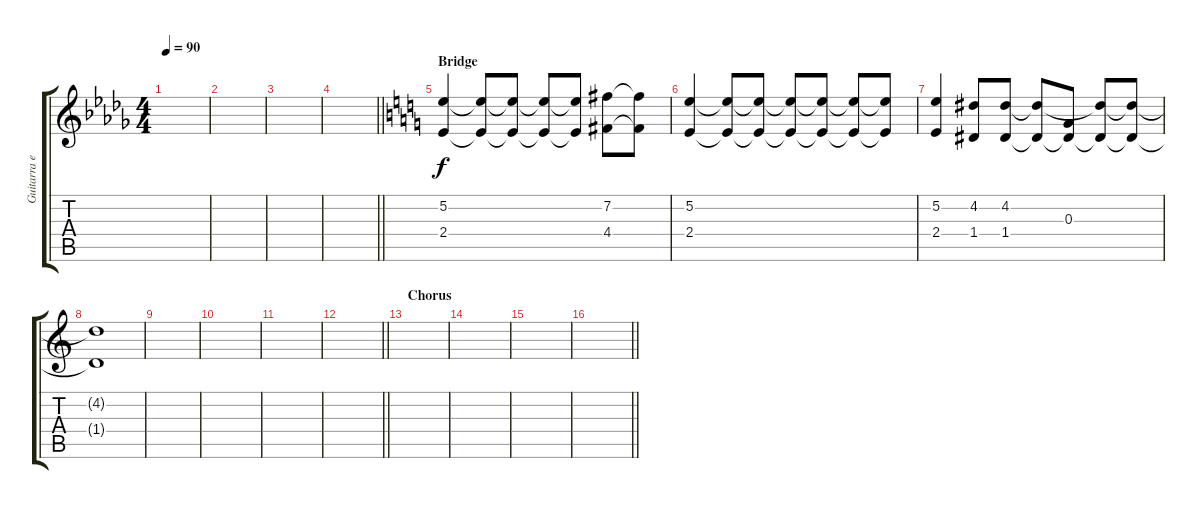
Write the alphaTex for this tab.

\track ("Guitarra extra 1" "Guitarra e") {instrument distortionguitar}
\staff {score tabs}
\tuning (E4 B3 G3 D3 A2 D2) {hide}
\ts (4 4)
\tempo 90
\clef g2
\ks db
|
|
|
\barLineRight lightlight
|
\section ("" "Bridge")
\ks c
(5.2 2.4).4 (5.2{t} 2.4{t}).8 (5.2{t} 2.4{t}).8 (5.2{t} 2.4{t}).8 (5.2{t} 2.4{t}).8 (7.2 4.4).8 (7.2{t} 4.4{t}).8 |
(5.2 2.4).4 (5.2{t} 2.4{t}).8 (5.2{t} 2.4{t}).8 (5.2{t} 2.4{t}).8 (5.2{t} 2.4{t}).8 (5.2{t} 2.4{t}).8 (5.2{t} 2.4{t}).8 |
(5.2 2.4).4 (4.2 1.4).8 (4.2 1.4).8 (4.2{t} 1.4{t}).8 (0.3 1.4{t}).8 (4.2{t} 1.4{t}).8 (4.2{t} 1.4{t}).8 |
(4.2{t} 1.4{t}).1 |
|
|
|
\barLineRight lightlight
|
\section ("" "Chorus")
|
|
|
\barLineRight lightlight
